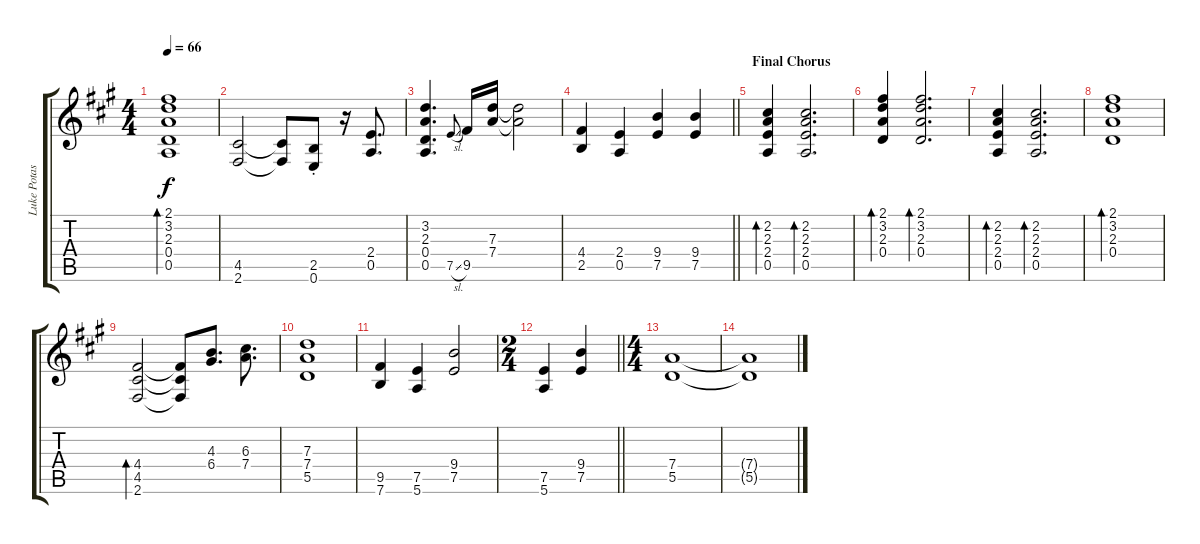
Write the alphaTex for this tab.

\track ("Luke Potashnick Rhythm" "Luke Potas") {instrument electricguitarjazz}
\staff {score tabs}
\tuning (E4 B3 G3 D3 A2 E2) {hide}
\ts (4 4)
\tempo 66
\clef g2
\ks f#minor
(2.1 3.2 2.3 0.4 0.5).1{bd 30 dy f} |
(4.5 2.6).2 (4.5{t} 2.6{t}).8 (2.5{st} 0.6{st}).8 r.16 (2.4 0.5).8{d} |
(3.2 2.3 0.4 0.5).4{d} 7.5{sl}.8{gr onbeat} 9.5.16 (7.3 7.4).16 (7.3{t} 7.4{t}).2 |
\barLineRight lightlight
(4.4 2.5).4 (2.4 0.5).4 (9.4 7.5).4 (9.4 7.5).4 |
\section ("" "Final Chorus")
(2.2 2.3 2.4 0.5).4{bd 30} (2.2 2.3 2.4 0.5).2{d bd 30} |
(2.1 3.2 2.3 0.4).4{bd 30} (2.1 3.2 2.3 0.4).2{d bd 30} |
(2.2 2.3 2.4 0.5).4{bd 30} (2.2 2.3 2.4 0.5).2{d bd 30} |
(2.1 3.2 2.3 0.4).1{bd 30} |
(4.4 4.5 2.6).2{bd 120} (4.4{t} 4.5{t} 2.6{t}).8 (4.3 6.4).8{d} (6.3 7.4).8{d} |
(7.3 7.4 5.5).1 |
(9.5 7.6).4 (7.5 5.6).4 (9.4 7.5).2 |
\ts (2 4)
\barLineRight lightlight
(7.5 5.6).4 (9.4 7.5).4 |
\ts (4 4)
(7.4 5.5).1 |
(7.4{t} 5.5{t}).1{volume 0}
